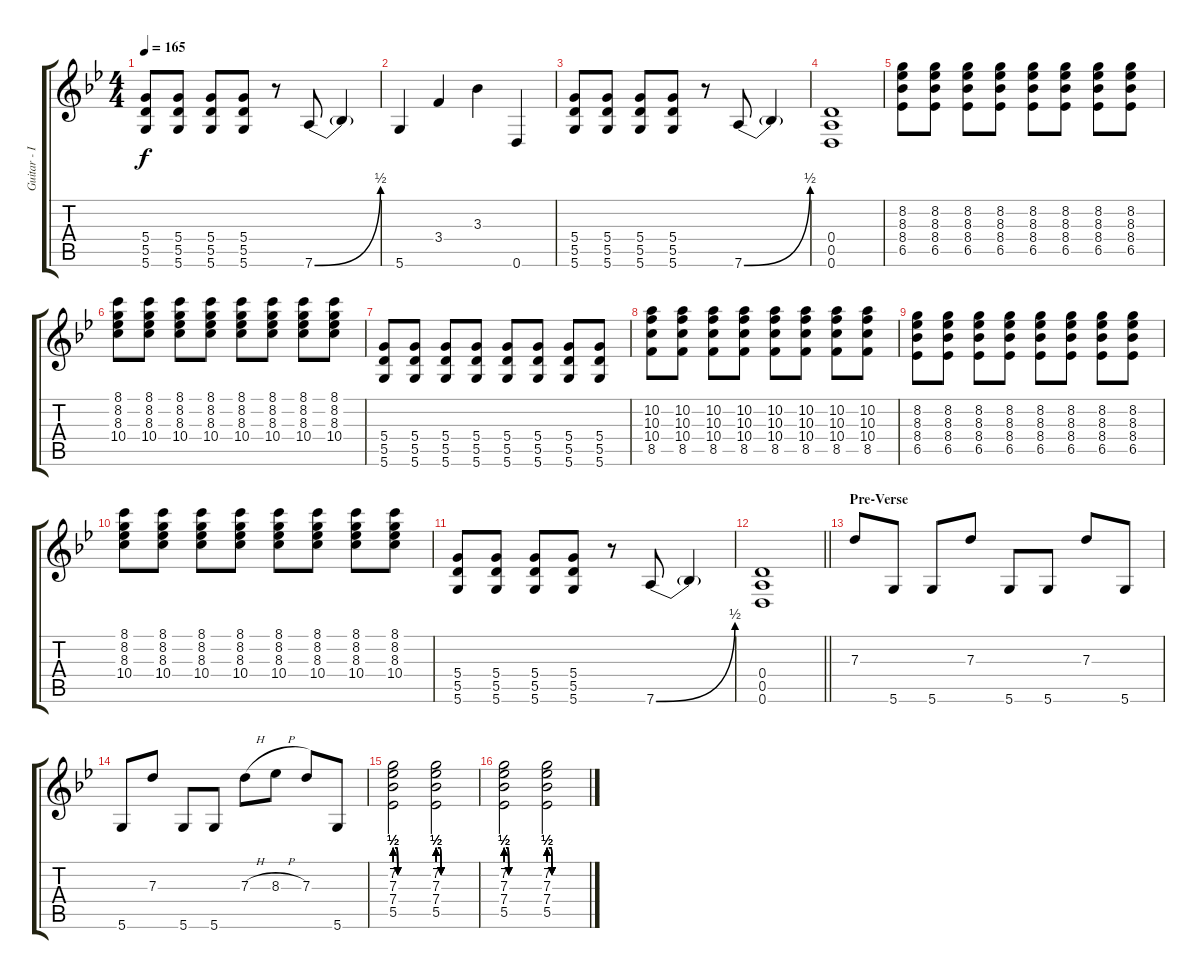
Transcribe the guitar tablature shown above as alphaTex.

\track ("Guitar - Ian" "Guitar - I") {instrument overdrivenguitar}
\staff {score tabs}
\tuning (E4 B3 G3 D3 A2 D2) {hide}
\ts (4 4)
\tempo 165
\clef g2
\ks gminor
(5.4 5.5 5.6).8{dy f} (5.4 5.5 5.6).8 (5.4 5.5 5.6).8 (5.4 5.5 5.6).8 r.8 7.6{be (bend 0 0 60 2)}.8 7.6{t}.4 |
5.6.4 3.4.4 3.3.4 0.6.4 |
(5.4 5.5 5.6).8 (5.4 5.5 5.6).8 (5.4 5.5 5.6).8 (5.4 5.5 5.6).8 r.8 7.6{be (bend 0 0 60 2)}.8 7.6{t}.4 |
(0.4 0.5 0.6).1 |
(8.2 8.3 8.4 6.5).8 (8.2 8.3 8.4 6.5).8 (8.2 8.3 8.4 6.5).8 (8.2 8.3 8.4 6.5).8 (8.2 8.3 8.4 6.5).8 (8.2 8.3 8.4 6.5).8 (8.2 8.3 8.4 6.5).8 (8.2 8.3 8.4 6.5).8 |
(8.1 8.2 8.3 10.4).8 (8.1 8.2 8.3 10.4).8 (8.1 8.2 8.3 10.4).8 (8.1 8.2 8.3 10.4).8 (8.1 8.2 8.3 10.4).8 (8.1 8.2 8.3 10.4).8 (8.1 8.2 8.3 10.4).8 (8.1 8.2 8.3 10.4).8 |
(5.4 5.5 5.6).8 (5.4 5.5 5.6).8 (5.4 5.5 5.6).8 (5.4 5.5 5.6).8 (5.4 5.5 5.6).8 (5.4 5.5 5.6).8 (5.4 5.5 5.6).8 (5.4 5.5 5.6).8 |
(10.2 10.3 10.4 8.5).8 (10.2 10.3 10.4 8.5).8 (10.2 10.3 10.4 8.5).8 (10.2 10.3 10.4 8.5).8 (10.2 10.3 10.4 8.5).8 (10.2 10.3 10.4 8.5).8 (10.2 10.3 10.4 8.5).8 (10.2 10.3 10.4 8.5).8 |
(8.2 8.3 8.4 6.5).8 (8.2 8.3 8.4 6.5).8 (8.2 8.3 8.4 6.5).8 (8.2 8.3 8.4 6.5).8 (8.2 8.3 8.4 6.5).8 (8.2 8.3 8.4 6.5).8 (8.2 8.3 8.4 6.5).8 (8.2 8.3 8.4 6.5).8 |
(8.1 8.2 8.3 10.4).8 (8.1 8.2 8.3 10.4).8 (8.1 8.2 8.3 10.4).8 (8.1 8.2 8.3 10.4).8 (8.1 8.2 8.3 10.4).8 (8.1 8.2 8.3 10.4).8 (8.1 8.2 8.3 10.4).8 (8.1 8.2 8.3 10.4).8 |
(5.4 5.5 5.6).8 (5.4 5.5 5.6).8 (5.4 5.5 5.6).8 (5.4 5.5 5.6).8 r.8 7.6{be (bend 0 0 60 2)}.8 7.6{t}.4 |
\barLineRight lightlight
(0.4 0.5 0.6).1 |
\section ("" "Pre-Verse")
7.3.8 5.6.8 5.6.8 7.3.8 5.6.8 5.6.8 7.3.8 5.6.8 |
5.6.8 7.3.8 5.6.8 5.6.8 7.3{h}.8 8.3{h}.8 7.3.8 5.6.8 |
(7.2{be (custom 0 2 3 2 5 0 60 0)} 7.3{be (custom 0 2 3 2 5 0 60 0)} 7.4{be (custom 0 2 3 2 5 0 60 0)} 5.5{be (custom 0 2 3 2 5 0 60 0)}).2 (7.2{be (custom 0 2 3 2 5 0 60 0)} 7.3{be (custom 0 2 3 2 5 0 60 0)} 7.4{be (custom 0 2 3 2 5 0 60 0)} 5.5{be (custom 0 2 3 2 5 0 60 0)}).2 |
(7.2{be (custom 0 2 3 2 5 0 60 0)} 7.3{be (custom 0 2 3 2 5 0 60 0)} 7.4{be (custom 0 2 3 2 5 0 60 0)} 5.5{be (custom 0 2 3 2 5 0 60 0)}).2 (7.2{be (custom 0 2 3 2 5 0 60 0)} 7.3{be (custom 0 2 3 2 5 0 60 0)} 7.4{be (custom 0 2 3 2 5 0 60 0)} 5.5{be (custom 0 2 3 2 5 0 60 0)}).2
